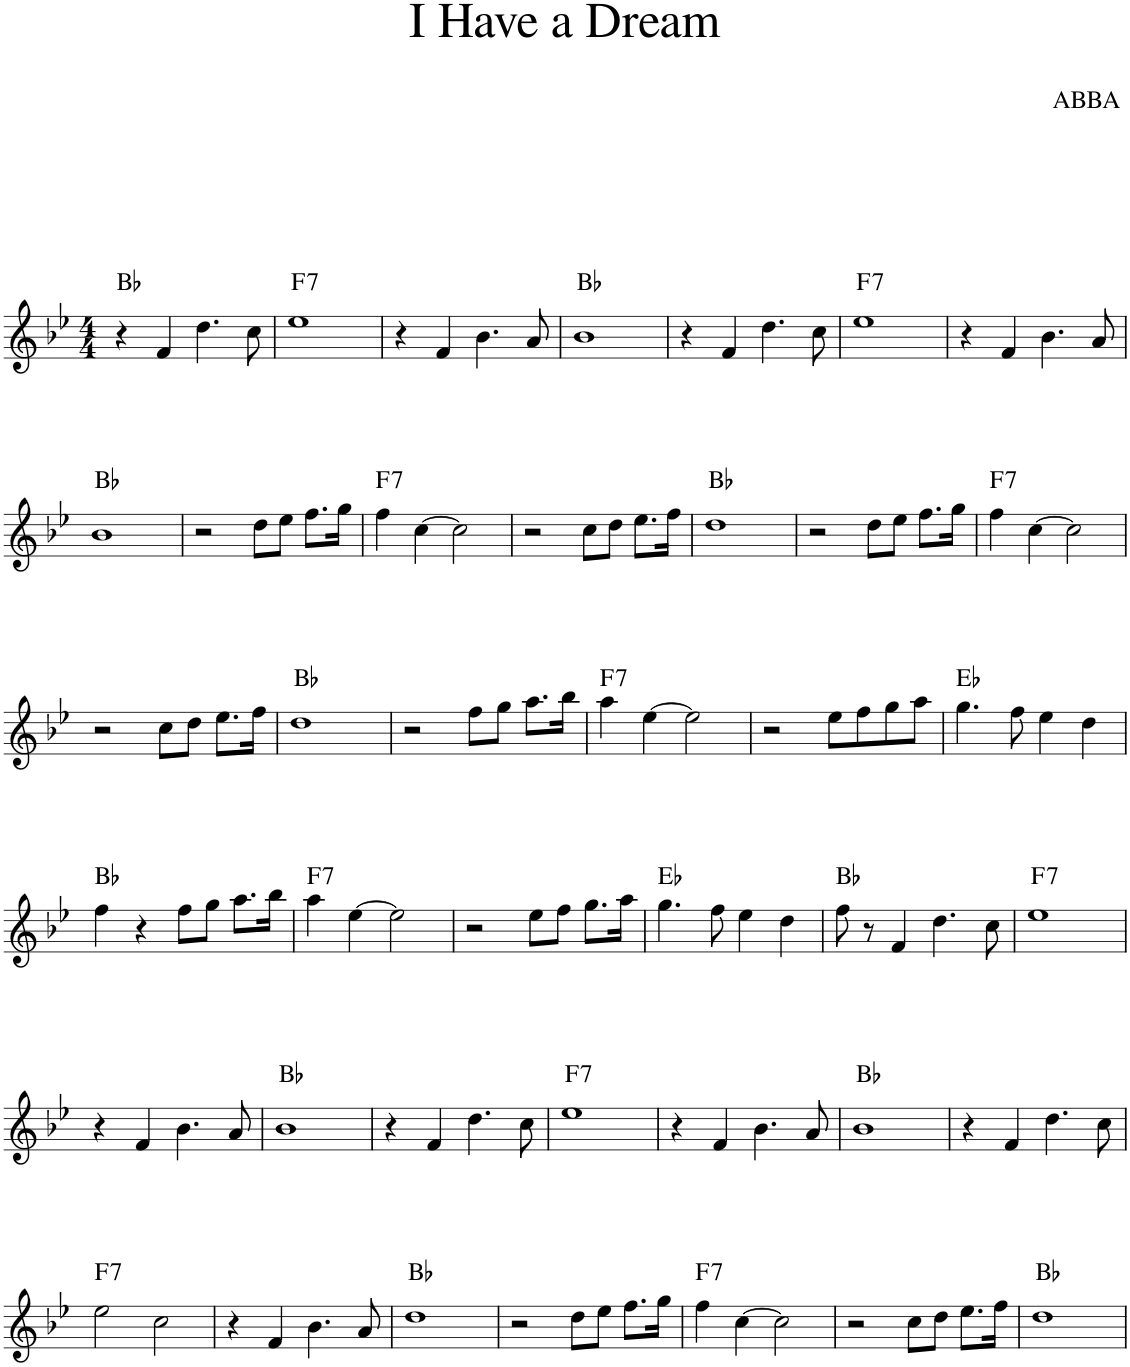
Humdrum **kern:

**kern	**harte
*part1	*part1
*staff1	*
*I"Piano	*
*I'Pno.	*
*clefG2	*
*k[b-e-]	*
*M4/4	*
=1	=1
4r	Bb:maj
4f/	.
4.dd\	.
8cc\	.
=2	=2
!	!LO:H:kt=7
1ee-	F:7
=3	=3
4r	.
4f/	.
4.b-\	.
8a/	.
=4	=4
1b-	Bb:maj
=5	=5
4r	.
4f/	.
4.dd\	.
8cc\	.
=6	=6
!	!LO:H:kt=7
1ee-	F:7
=7	=7
4r	.
4f/	.
4.b-\	.
8a/	.
!!LO:LB:g=z
=8	=8
1b-	Bb:maj
=9	=9
2r	.
8dd\L	.
8ee-\J	.
8.ff\L	.
16gg\Jk	.
=10	=10
!	!LO:H:kt=7
4ff\	F:7
[4cc\	.
2cc\]	.
=11	=11
2r	.
8cc\L	.
8dd\J	.
8.ee-\L	.
16ff\Jk	.
=12	=12
1dd	Bb:maj
=13	=13
2r	.
8dd\L	.
8ee-\J	.
8.ff\L	.
16gg\Jk	.
=14	=14
!	!LO:H:kt=7
4ff\	F:7
[4cc\	.
2cc\]	.
!!LO:LB:g=z
=15	=15
2r	.
8cc\L	.
8dd\J	.
8.ee-\L	.
16ff\Jk	.
=16	=16
1dd	Bb:maj
=17	=17
2r	.
8ff\L	.
8gg\J	.
8.aa\L	.
16bb-\Jk	.
=18	=18
!	!LO:H:kt=7
4aa\	F:7
[4ee-\	.
2ee-\]	.
=19	=19
2r	.
8ee-\L	.
8ff\	.
8gg\	.
8aa\J	.
=20	=20
4.gg\	Eb:maj
8ff\	.
4ee-\	.
4dd\	.
!!LO:LB:g=z
=21	=21
4ff\	Bb:maj
4r	.
8ff\L	.
8gg\J	.
8.aa\L	.
16bb-\Jk	.
=22	=22
!	!LO:H:kt=7
4aa\	F:7
[4ee-\	.
2ee-\]	.
=23	=23
2r	.
8ee-\L	.
8ff\J	.
8.gg\L	.
16aa\Jk	.
=24	=24
4.gg\	Eb:maj
8ff\	.
4ee-\	.
4dd\	.
=25	=25
8ff\	Bb:maj
8r	.
4f/	.
4.dd\	.
8cc\	.
=26	=26
!	!LO:H:kt=7
1ee-	F:7
!!LO:LB:g=z
=27	=27
4r	.
4f/	.
4.b-\	.
8a/	.
=28	=28
1b-	Bb:maj
=29	=29
4r	.
4f/	.
4.dd\	.
8cc\	.
=30	=30
!	!LO:H:kt=7
1ee-	F:7
=31	=31
4r	.
4f/	.
4.b-\	.
8a/	.
=32	=32
1b-	Bb:maj
=33	=33
4r	.
4f/	.
4.dd\	.
8cc\	.
!!LO:LB:g=z
=34	=34
!	!LO:H:kt=7
2ee-\	F:7
2cc\	.
=35	=35
4r	.
4f/	.
4.b-\	.
8a/	.
=36	=36
1dd	Bb:maj
=37	=37
2r	.
8dd\L	.
8ee-\J	.
8.ff\L	.
16gg\Jk	.
=38	=38
!	!LO:H:kt=7
4ff\	F:7
[4cc\	.
2cc\]	.
=39	=39
2r	.
8cc\L	.
8dd\J	.
8.ee-\L	.
16ff\Jk	.
=40	=40
1dd	Bb:maj
=	=
*-	*-
